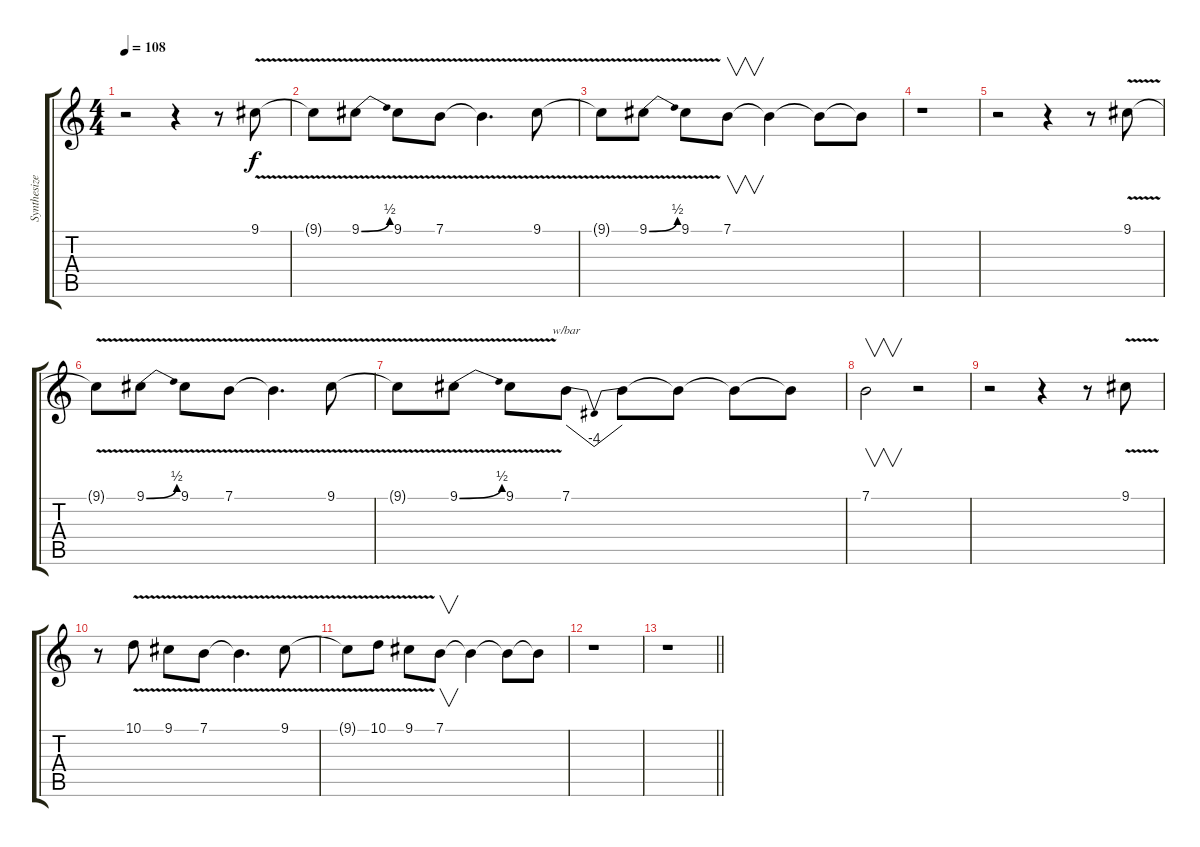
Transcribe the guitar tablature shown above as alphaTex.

\track ("Synthesizer" "Synthesize") {instrument synthbrass2}
\staff {score tabs}
\tuning (E4 B3 G3 D3 A2 E2) {hide}
\ts (4 4)
\tempo 108
\clef g2
\ks c
r.2{dy f} r.4 r.8 9.1{v}.8 |
9.1{t}.8 9.1{be (bend 0 0 60 2) v}.8 9.1{v}.8 7.1{v}.8 7.1{t}.4{d} 9.1{v}.8 |
9.1{t}.8 9.1{be (bend 0 0 60 2) v}.8 9.1{v}.8 7.1.8{v} 7.1{t}.4 7.1{t}.8 7.1{t}.8 |
r.1 |
r.2 r.4 r.8 9.1{v}.8 |
9.1{t}.8 9.1{be (bend 0 0 60 2) v}.8 9.1{v}.8 7.1{v}.8 7.1{t}.4{d} 9.1{v}.8 |
9.1{t}.8 9.1{be (bend 0 0 60 2) v}.8 9.1{v}.8 7.1.8{tbe (dip default 0 0 30 -16 60 0)} 7.1{t}.8 7.1{t}.8 7.1{t}.8 7.1{t}.8 |
7.1.2{v} r.2 |
r.2 r.4 r.8 9.1{v}.8 |
r.8 10.1{v}.8 9.1{v}.8 7.1{v}.8 7.1{t}.4{d} 9.1{v}.8 |
9.1{t}.8 10.1{v}.8 9.1{v}.8 7.1.8{v} 7.1{t}.4 7.1{t}.8 7.1{t}.8 |
r.1 |
\barLineRight lightlight
r.1
